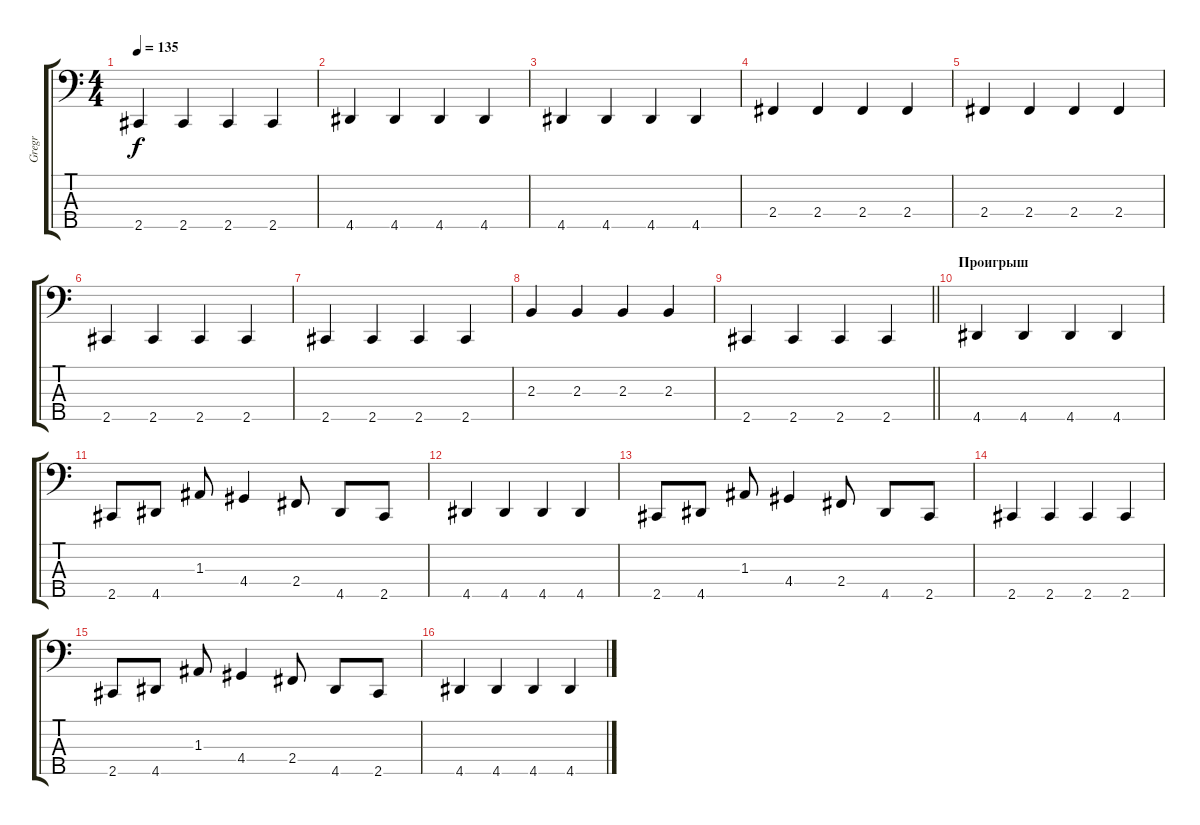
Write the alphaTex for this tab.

\track ("Gregr" "Gregr") {instrument electricbasspick}
\staff {score tabs}
\tuning (G2 D2 A1 E1 B0) {hide}
\ts (4 4)
\tempo 135
\clef f4
\ks c
2.5.4{dy f} 2.5.4 2.5.4 2.5.4 |
4.5.4 4.5.4 4.5.4 4.5.4 |
4.5.4 4.5.4 4.5.4 4.5.4 |
2.4.4 2.4.4 2.4.4 2.4.4 |
2.4.4 2.4.4 2.4.4 2.4.4 |
2.5.4 2.5.4 2.5.4 2.5.4 |
2.5.4 2.5.4 2.5.4 2.5.4 |
2.3.4 2.3.4 2.3.4 2.3.4 |
\barLineRight lightlight
2.5.4 2.5.4 2.5.4 2.5.4 |
\section ("" "Проигрыш")
4.5.4 4.5.4 4.5.4 4.5.4 |
2.5.8 4.5.8 1.3.8 4.4.4 2.4.8 4.5.8 2.5.8 |
4.5.4 4.5.4 4.5.4 4.5.4 |
2.5.8 4.5.8 1.3.8 4.4.4 2.4.8 4.5.8 2.5.8 |
2.5.4 2.5.4 2.5.4 2.5.4 |
2.5.8 4.5.8 1.3.8 4.4.4 2.4.8 4.5.8 2.5.8 |
4.5.4 4.5.4 4.5.4 4.5.4
